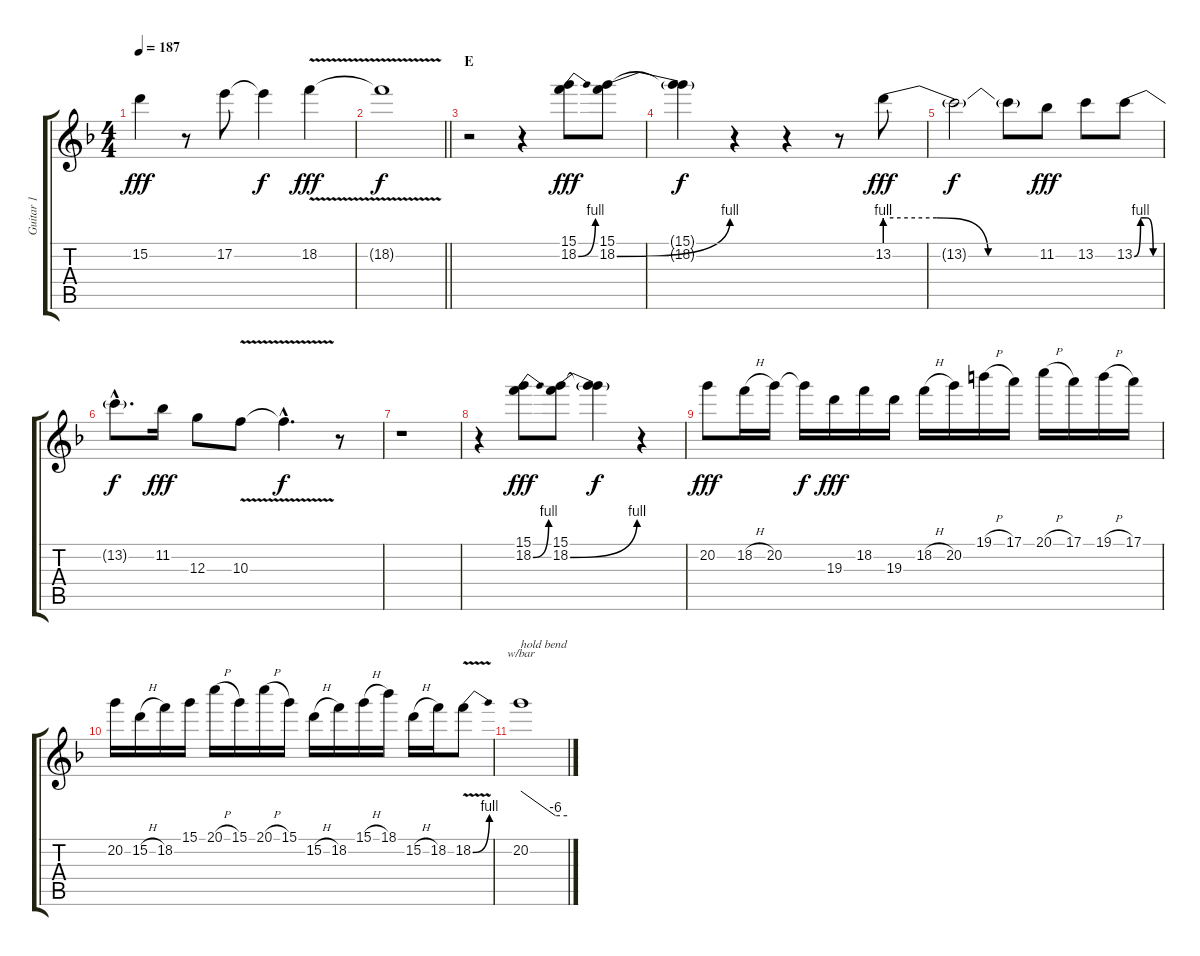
\track ("Guitar 1" "Guitar 1") {instrument distortionguitar}
\staff {score tabs}
\tuning (E4 B3 G3 D3 A2 E2) {hide}
\ts (4 4)
\tempo 187
\clef g2
\ks f
15.2.4{dy fff} r.8 17.2.8 17.2{t}.4{dy f} 18.2{v}.4{dy fff} |
\barLineRight lightlight
18.2{t}.1{dy f} |
\section ("" "E")
r.2 r.4 (15.1 18.2{be (bend 0 0 60 4)}).8{dy fff} (15.1 18.2{be (bend 0 0 60 4)}).8 |
(15.1{t} 18.2{t}).4{dy f} r.4 r.4 r.8 13.2{be (custom 0 4 20 4 40 0 60 0)}.8{dy fff} |
13.2{t}.2{dy f} 13.2{t}.8 11.2.8{dy fff} 13.2.8 13.2{be (custom 0 0 15 4 30 4 45 0 60 0)}.8 |
13.2{hac t}.8{d dy f} 11.2.16{dy fff} 12.3.8 10.3{v}.8 10.3{hac t}.4{d dy f} r.8 |
r.1 |
r.4 (15.1 18.2{be (bend 0 0 60 4)}).8{dy fff} (15.1 18.2{be (bend 0 0 60 4)}).8 (15.1{t} 18.2{t}).4{dy f} r.4 |
20.2.8{dy fff} 18.2{h}.16 20.2.16 20.2{t}.16{dy f} 19.3.16{dy fff} 18.2.16 19.3.16 18.2{h}.16 20.2.16 19.1{h}.16 17.1.16 20.1{h}.16 17.1.16 19.1{h}.16 17.1.16 |
20.2.16 15.2{h}.16 18.2.16 15.1.16 20.1{h}.16 15.1.16 20.1{h}.16 15.1.16 15.2{h}.16 18.2.16 15.1{h}.16 18.1.16 15.2{h}.16 18.2.16 18.2{be (bend 0 0 60 4) v}.8 |
20.2.1{tbe (custom default 0 0 45 -24 60 -24) txt "hold bend"}
